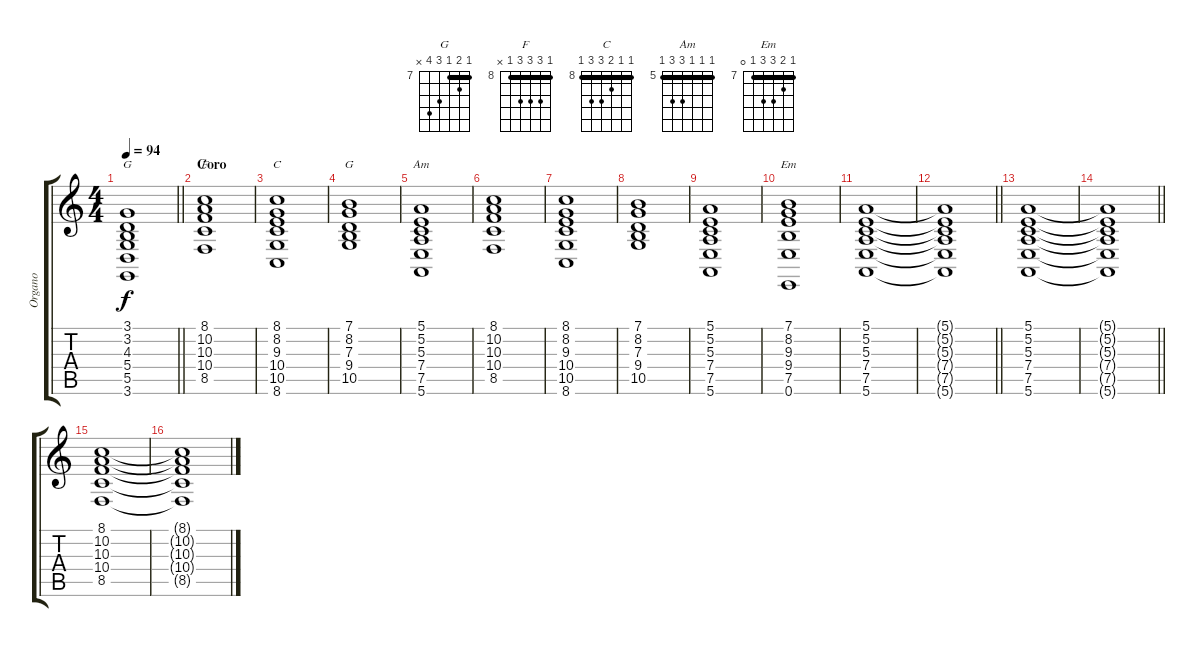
\track ("Organo" "Organo") {instrument percussiveorgan}
\staff {score tabs}
\tuning (E4 B3 G3 D3 A2 E2) {hide}
\chord ("G" 3 3 4 5 5 3) {barre 3}
\chord ("F" 8 10 10 10 8 x) {firstfret 8 barre 8}
\chord ("C" 8 8 9 10 10 8) {firstfret 8 barre 8}
\chord ("G" 7 8 7 9 10 x) {firstfret 7 barre 7}
\chord ("Am" 5 5 5 7 7 5) {firstfret 5 barre 5}
\chord ("Em" 7 8 9 9 7 0) {firstfret 7 barre 7}
\ts (4 4)
\tempo 94
\clef g2
\barLineRight lightlight
\ks c
(3.1 3.2 4.3 5.4 5.5 3.6).1{ch "G" dy f} |
\section ("" "Coro")
(8.1 10.2 10.3 10.4 8.5).1{ch "F"} |
(8.1 8.2 9.3 10.4 10.5 8.6).1{ch "C"} |
(7.1 8.2 7.3 9.4 10.5).1{ch "G"} |
(5.1 5.2 5.3 7.4 7.5 5.6).1{ch "Am"} |
(8.1 10.2 10.3 10.4 8.5).1 |
(8.1 8.2 9.3 10.4 10.5 8.6).1 |
(7.1 8.2 7.3 9.4 10.5).1 |
(5.1 5.2 5.3 7.4 7.5 5.6).1 |
(7.1 8.2 9.3 9.4 7.5 0.6).1{ch "Em"} |
(5.1 5.2 5.3 7.4 7.5 5.6).1 |
\barLineRight lightlight
(5.1{t} 5.2{t} 5.3{t} 7.4{t} 7.5{t} 5.6{t}).1 |
(5.1 5.2 5.3 7.4 7.5 5.6).1 |
\barLineRight lightlight
(5.1{t} 5.2{t} 5.3{t} 7.4{t} 7.5{t} 5.6{t}).1 |
(8.1 10.2 10.3 10.4 8.5).1 |
(8.1{t} 10.2{t} 10.3{t} 10.4{t} 8.5{t}).1
